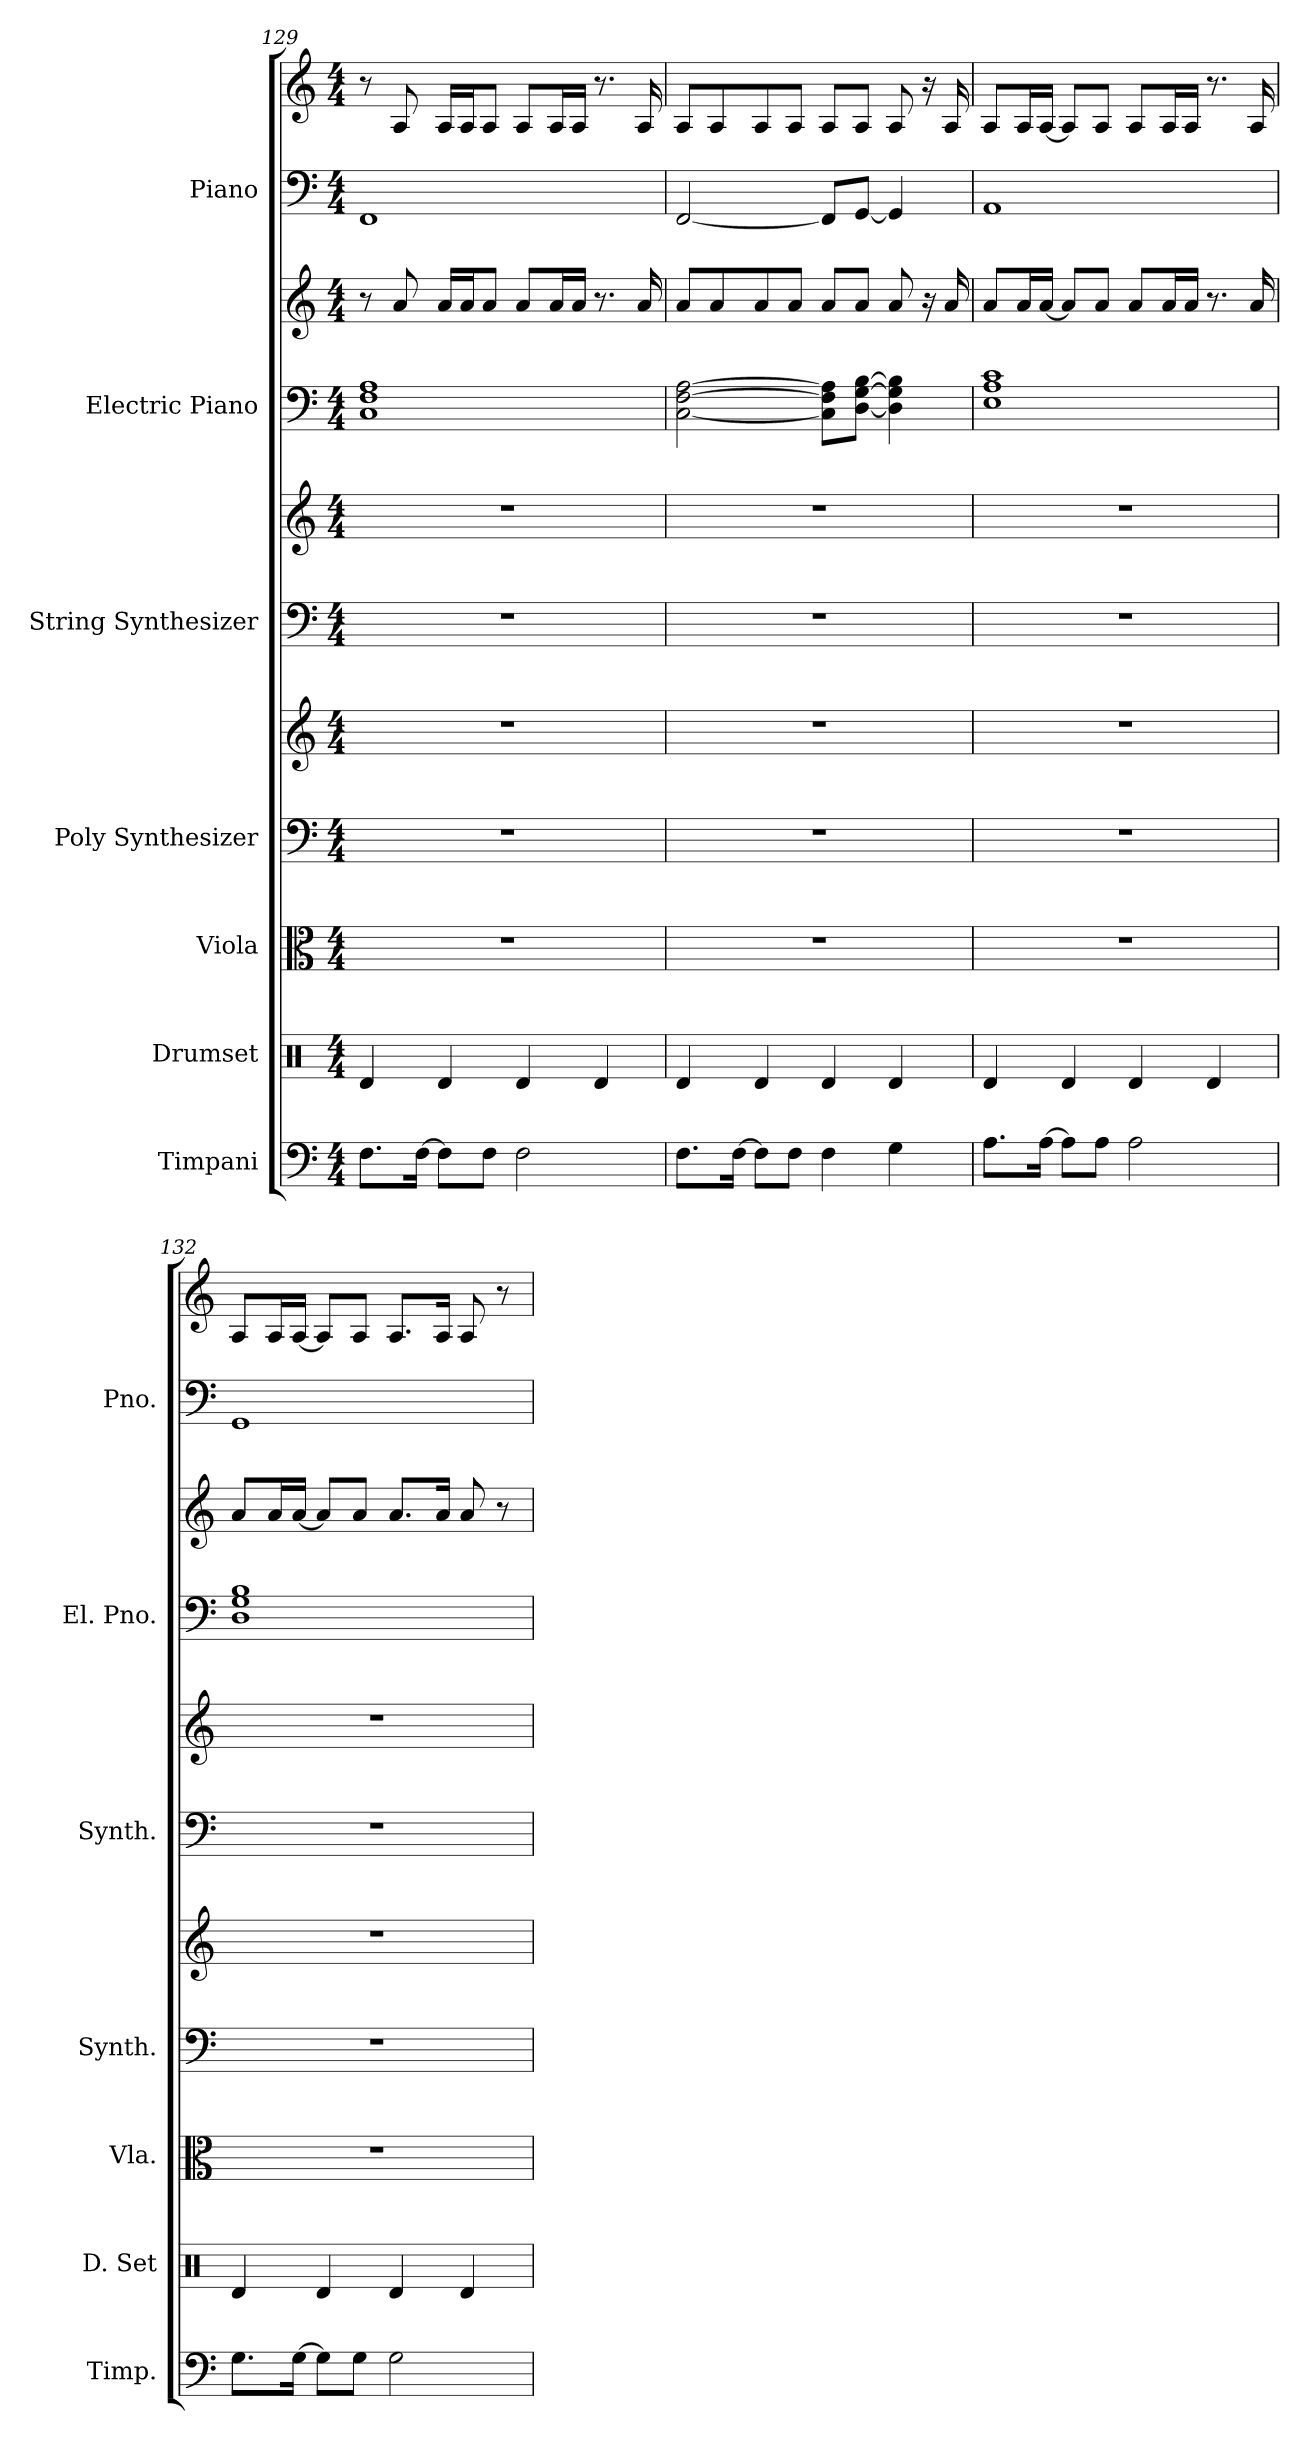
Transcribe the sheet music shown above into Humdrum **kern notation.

**kern	**kern	**kern	**kern	**kern	**kern	**kern	**kern	**kern	**kern	**kern
*part7	*part6	*part5	*part4	*part4	*part3	*part3	*part2	*part2	*part1	*part1
*staff11	*staff10	*staff9	*staff8	*staff7	*staff6	*staff5	*staff4	*staff3	*staff2	*staff1
*I"Timpani	*I"Drumset	*I"Viola	*I"Poly Synthesizer	*	*I"String Synthesizer	*	*I"Electric Piano	*	*I"Piano	*
*I'Timp.	*I'D. Set	*I'Vla.	*I'Synth.	*	*I'Synth.	*	*I'El. Pno.	*	*I'Pno.	*
*clefF4	*clefX	*clefC3	*clefF4	*clefG2	*clefF4	*clefG2	*clefF4	*clefG2	*clefF4	*clefG2
*k[]	*k[]	*k[]	*k[]	*k[]	*k[]	*k[]	*k[]	*k[]	*k[]	*k[]
*M4/4	*M4/4	*M4/4	*M4/4	*M4/4	*M4/4	*M4/4	*M4/4	*M4/4	*M4/4	*M4/4
=129	=129	=129	=129	=129	=129	=129	=129	=129	=129	=129
8.F\L	4Rd/	1r	1r	1r	1r	1r	1C 1F 1A	8r	1FF	8r
.	.	.	.	.	.	.	.	8a/	.	8A/
[16F\Jk	.	.	.	.	.	.	.	.	.	.
8F\L]	4Rd/	.	.	.	.	.	.	16a/LL	.	16A/LL
.	.	.	.	.	.	.	.	16a/J	.	16A/J
8F\J	.	.	.	.	.	.	.	8a/J	.	8A/J
2F\	4Rd/	.	.	.	.	.	.	8a/L	.	8A/L
.	.	.	.	.	.	.	.	16a/L	.	16A/L
.	.	.	.	.	.	.	.	16a/JJ	.	16A/JJ
.	4Rd/	.	.	.	.	.	.	8.r	.	8.r
.	.	.	.	.	.	.	.	16a/	.	16A/
!!LO:PB:g=z
=130	=130	=130	=130	=130	=130	=130	=130	=130	=130	=130
8.F\L	4Rd/	1r	1r	1r	1r	1r	[2C\ [2F\ [2A\	8a/L	[2FF/	8A/L
.	.	.	.	.	.	.	.	8a/	.	8A/
[16F\Jk	.	.	.	.	.	.	.	.	.	.
8F\L]	4Rd/	.	.	.	.	.	.	8a/	.	8A/
8F\J	.	.	.	.	.	.	.	8a/J	.	8A/J
4F\	4Rd/	.	.	.	.	.	8C\] 8F\] 8A\]L	8a/L	8FF/L]	8A/L
.	.	.	.	.	.	.	[8D\ [8G\ [8B\J	8a/J	[8GG/J	8A/J
4G\	4Rd/	.	.	.	.	.	4D\] 4G\] 4B\]	8a/	4GG/]	8A/
.	.	.	.	.	.	.	.	16r	.	16r
.	.	.	.	.	.	.	.	16a/	.	16A/
=131	=131	=131	=131	=131	=131	=131	=131	=131	=131	=131
8.A\L	4Rd/	1r	1r	1r	1r	1r	1E 1A 1c	8a/L	1AA	8A/L
.	.	.	.	.	.	.	.	16a/L	.	16A/L
[16A\Jk	.	.	.	.	.	.	.	[16a/JJ	.	[16A/JJ
8A\L]	4Rd/	.	.	.	.	.	.	8a/L]	.	8A/L]
8A\J	.	.	.	.	.	.	.	8a/J	.	8A/J
2A\	4Rd/	.	.	.	.	.	.	8a/L	.	8A/L
.	.	.	.	.	.	.	.	16a/L	.	16A/L
.	.	.	.	.	.	.	.	16a/JJ	.	16A/JJ
.	4Rd/	.	.	.	.	.	.	8.r	.	8.r
.	.	.	.	.	.	.	.	16a/	.	16A/
=132	=132	=132	=132	=132	=132	=132	=132	=132	=132	=132
8.G\L	4Rd/	1r	1r	1r	1r	1r	1D 1G 1B	8a/L	1GG	8A/L
.	.	.	.	.	.	.	.	16a/L	.	16A/L
[16G\Jk	.	.	.	.	.	.	.	[16a/JJ	.	[16A/JJ
8G\L]	4Rd/	.	.	.	.	.	.	8a/L]	.	8A/L]
8G\J	.	.	.	.	.	.	.	8a/J	.	8A/J
2G\	4Rd/	.	.	.	.	.	.	8.a/L	.	8.A/L
.	.	.	.	.	.	.	.	16a/Jk	.	16A/Jk
.	4Rd/	.	.	.	.	.	.	8a/	.	8A/
.	.	.	.	.	.	.	.	8r	.	8r
=	=	=	=	=	=	=	=	=	=	=
*-	*-	*-	*-	*-	*-	*-	*-	*-	*-	*-
